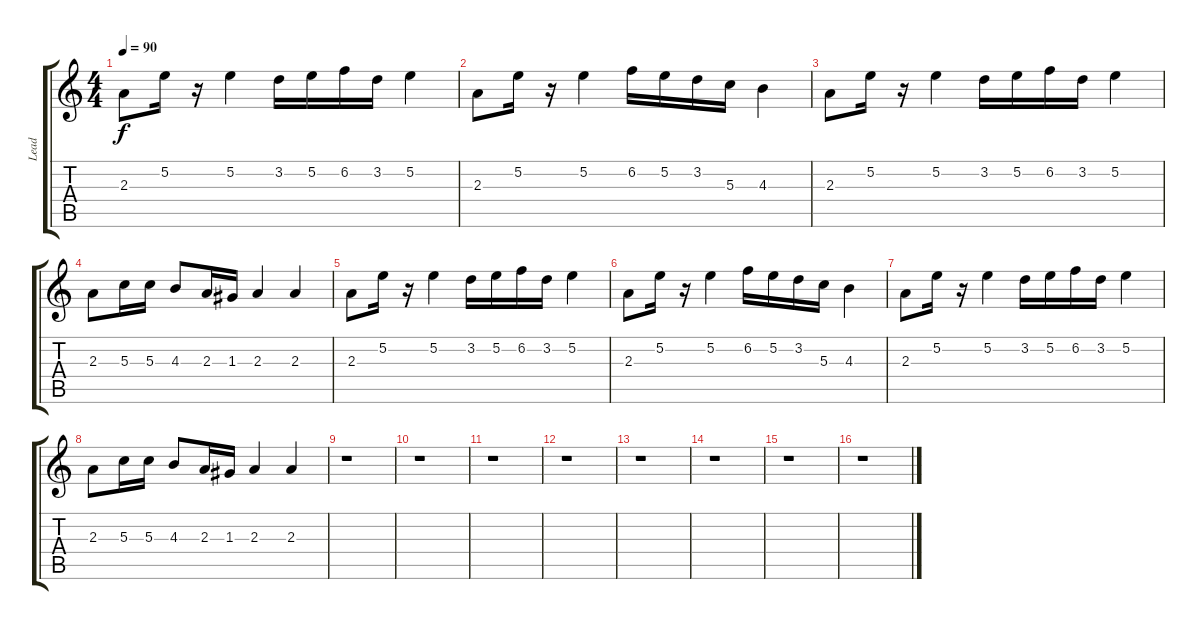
\track ("Lead" "Lead") {instrument acousticguitarsteel}
\staff {score tabs}
\tuning (E4 B3 G3 D3 A2 E2) {hide}
\ts (4 4)
\tempo 90
\clef g2
\ks c
2.3.8{dy f instrument acousticguitarsteel} 5.2.16 r.16 5.2.4 3.2.16 5.2.16 6.2.16 3.2.16 5.2.4 |
2.3.8 5.2.16 r.16 5.2.4 6.2.16 5.2.16 3.2.16 5.3.16 4.3.4 |
2.3.8 5.2.16 r.16 5.2.4 3.2.16 5.2.16 6.2.16 3.2.16 5.2.4 |
2.3.8 5.3.16 5.3.16 4.3.8 2.3.16 1.3.16 2.3.4 2.3.4 |
2.3.8 5.2.16 r.16 5.2.4 3.2.16 5.2.16 6.2.16 3.2.16 5.2.4 |
2.3.8 5.2.16 r.16 5.2.4 6.2.16 5.2.16 3.2.16 5.3.16 4.3.4 |
2.3.8 5.2.16 r.16 5.2.4 3.2.16 5.2.16 6.2.16 3.2.16 5.2.4 |
2.3.8 5.3.16 5.3.16 4.3.8 2.3.16 1.3.16 2.3.4 2.3.4 |
r.1 |
r.1 |
r.1 |
r.1 |
r.1 |
r.1 |
r.1 |
r.1
